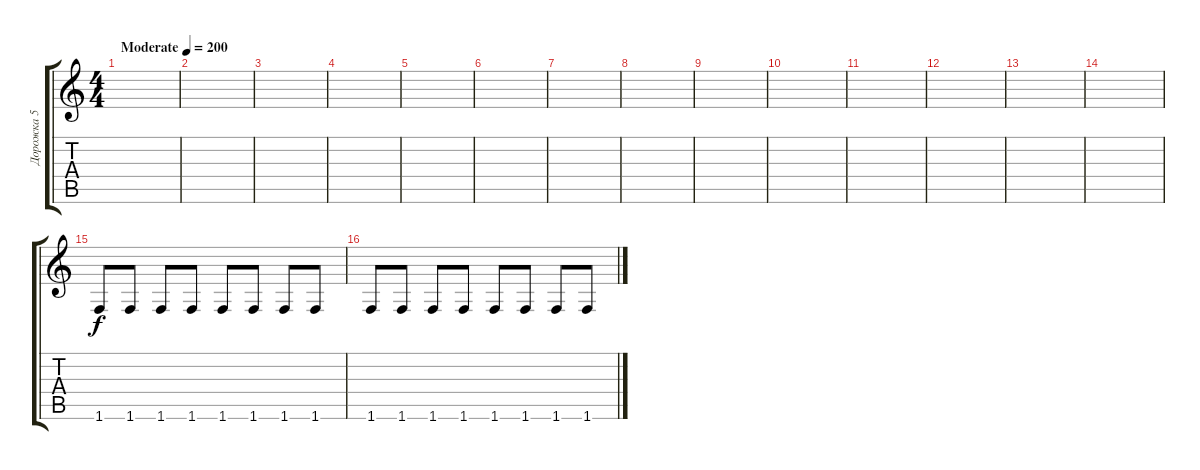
\track ("Дорожка 5" "Дорожка 5") {instrument distortionguitar}
\staff {score tabs}
\tuning (E4 B3 G3 D3 A2 E2) {hide}
\ts (4 4)
\tempo (200 "Moderate")
\clef g2
\ks c
|
|
|
|
|
|
|
|
|
|
|
|
|
|
1.6.8 1.6.8 1.6.8 1.6.8 1.6.8 1.6.8 1.6.8 1.6.8 |
1.6.8 1.6.8 1.6.8 1.6.8 1.6.8 1.6.8 1.6.8 1.6.8
